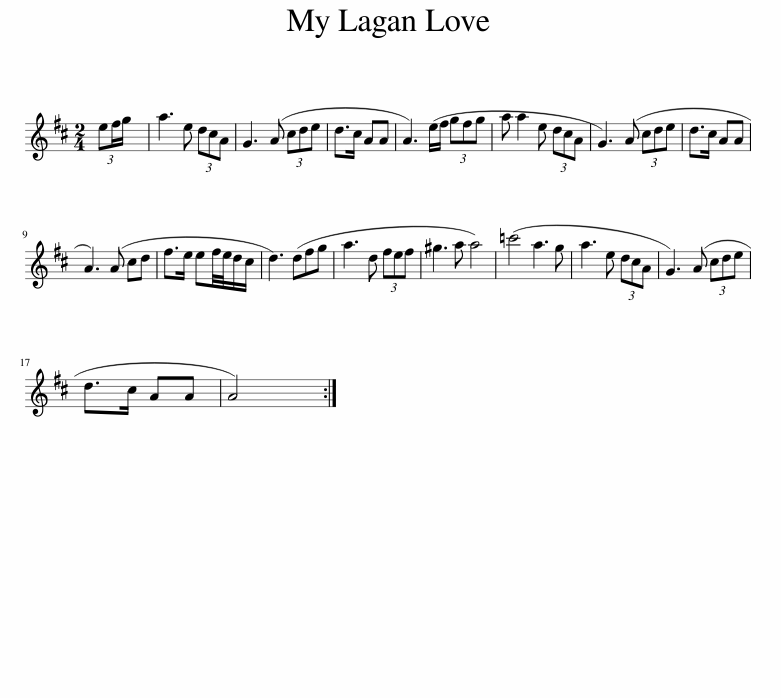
X:1
L:1/8
M:2/4
I:linebreak $
K:D
V:1 treble
V:1
 (3ef/g/ x/24 | a3 e (3dcA | G3 (A (3cde | d>c AA | A3) (e/f/ (3gfg | %5
 a a2 e (3dcA | G3) (A (3cde | d>c AA |$ A3) (A cd | f>e ef/4e/4d/c/ | %10
 d3) (dfg | a3 d (3fef | ^g3 a a4) | (=c'4 a3 g | a3 e (3dcA | %15
 G3) (A (3cde |$ d>c AA | A4) :| %18
